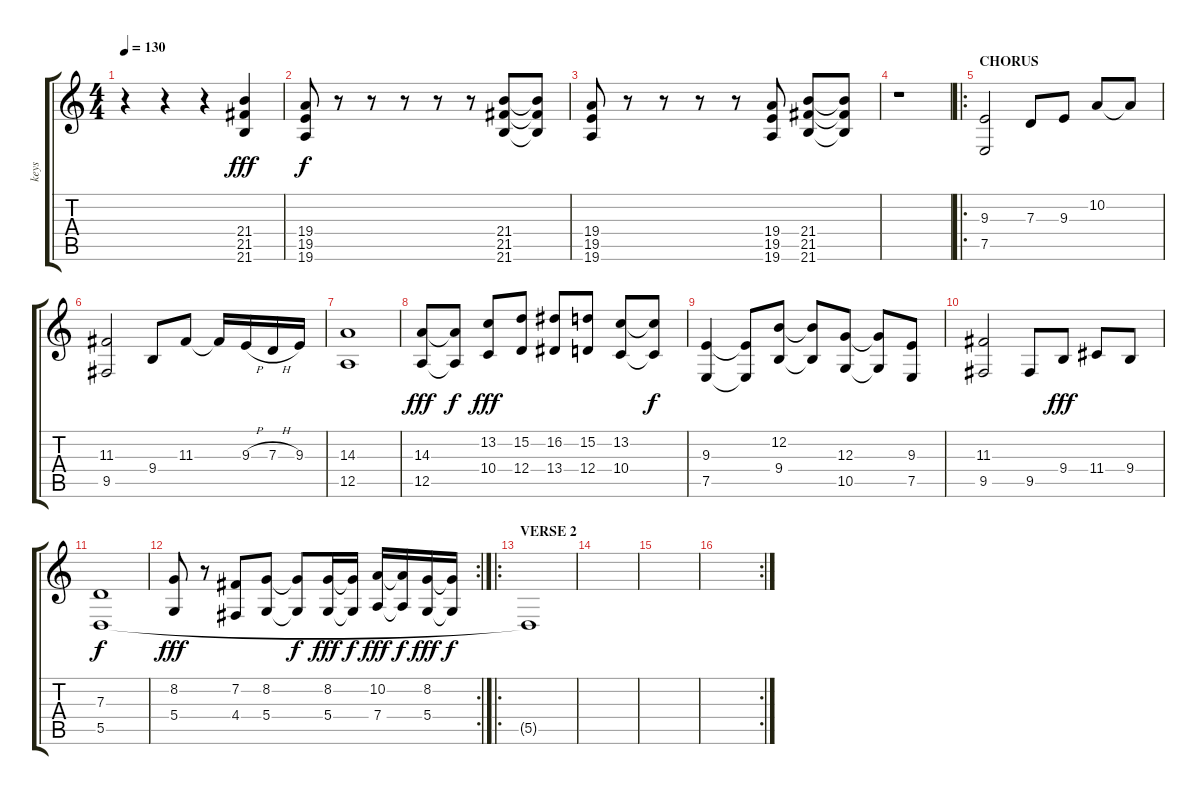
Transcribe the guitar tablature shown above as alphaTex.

\track ("keys" "keys") {instrument brasssection}
\staff {score tabs}
\tuning (E4 B3 G3 D3 A2 D2) {hide}
\ts (4 4)
\tempo 130
\clef g2
\ks c
r.4{dy f} r.4 r.4 (21.4 21.5 21.6).4{dy fff volume 16 balance 8 instrument brasssection} |
(19.4 19.5 19.6).8{dy f} r.8 r.8 r.8 r.8 r.8 (21.4 21.5 21.6).8 (21.4{t} 21.5{t} 21.6{t}).8 |
(19.4 19.5 19.6).8 r.8 r.8 r.8 r.8 (19.4 19.5 19.6).8 (21.4 21.5 21.6).8 (21.4{t} 21.5{t} 21.6{t}).8 |
r.1 |
\ro
\section ("" "CHORUS")
(9.3 7.5).2 7.3.8 9.3.8 10.2.8 10.2{t}.8 |
(11.3 9.5).2 9.4.8 11.3.8 11.3{t}.16 9.3{h}.16 7.3{h}.16 9.3.16 |
(14.3 12.5).1 |
(14.3 12.5).8{dy fff} (14.3{t} 12.5{t}).8{dy f} (13.2 10.4).8{dy fff} (15.2 12.4).8 (16.2 13.4).8 (15.2 12.4).8 (13.2 10.4).8 (13.2{t} 10.4{t}).8{dy f} |
(9.3 7.5).4 (9.3{t} 7.5{t}).8 (12.2 9.4).8 (12.2{t} 9.4{t}).8 (12.3 10.5).8 (12.3{t} 10.5{t}).8 (9.3 7.5).8 |
(11.3 9.5).2 9.5.8 9.4.8{dy fff} 11.4.8 9.4.8 |
(7.3 5.5).1{dy f} |
\rc 2
(8.2 5.4).8{dy fff} r.8 (7.2 4.4).8 (8.2 5.4).8 (8.2{t} 5.4{t}).8{dy f} (8.2 5.4).16{dy fff} (8.2{t} 5.4{t}).16{dy f} (10.2 7.4).16{dy fff} (10.2{t} 7.4{t}).16{dy f} (8.2 5.4).16{dy fff} (8.2{t} 5.4{t}).16{dy f} |
\ro
\section ("" "VERSE 2")
5.5{t}.1{volume 0} |
|
|
\rc 2
